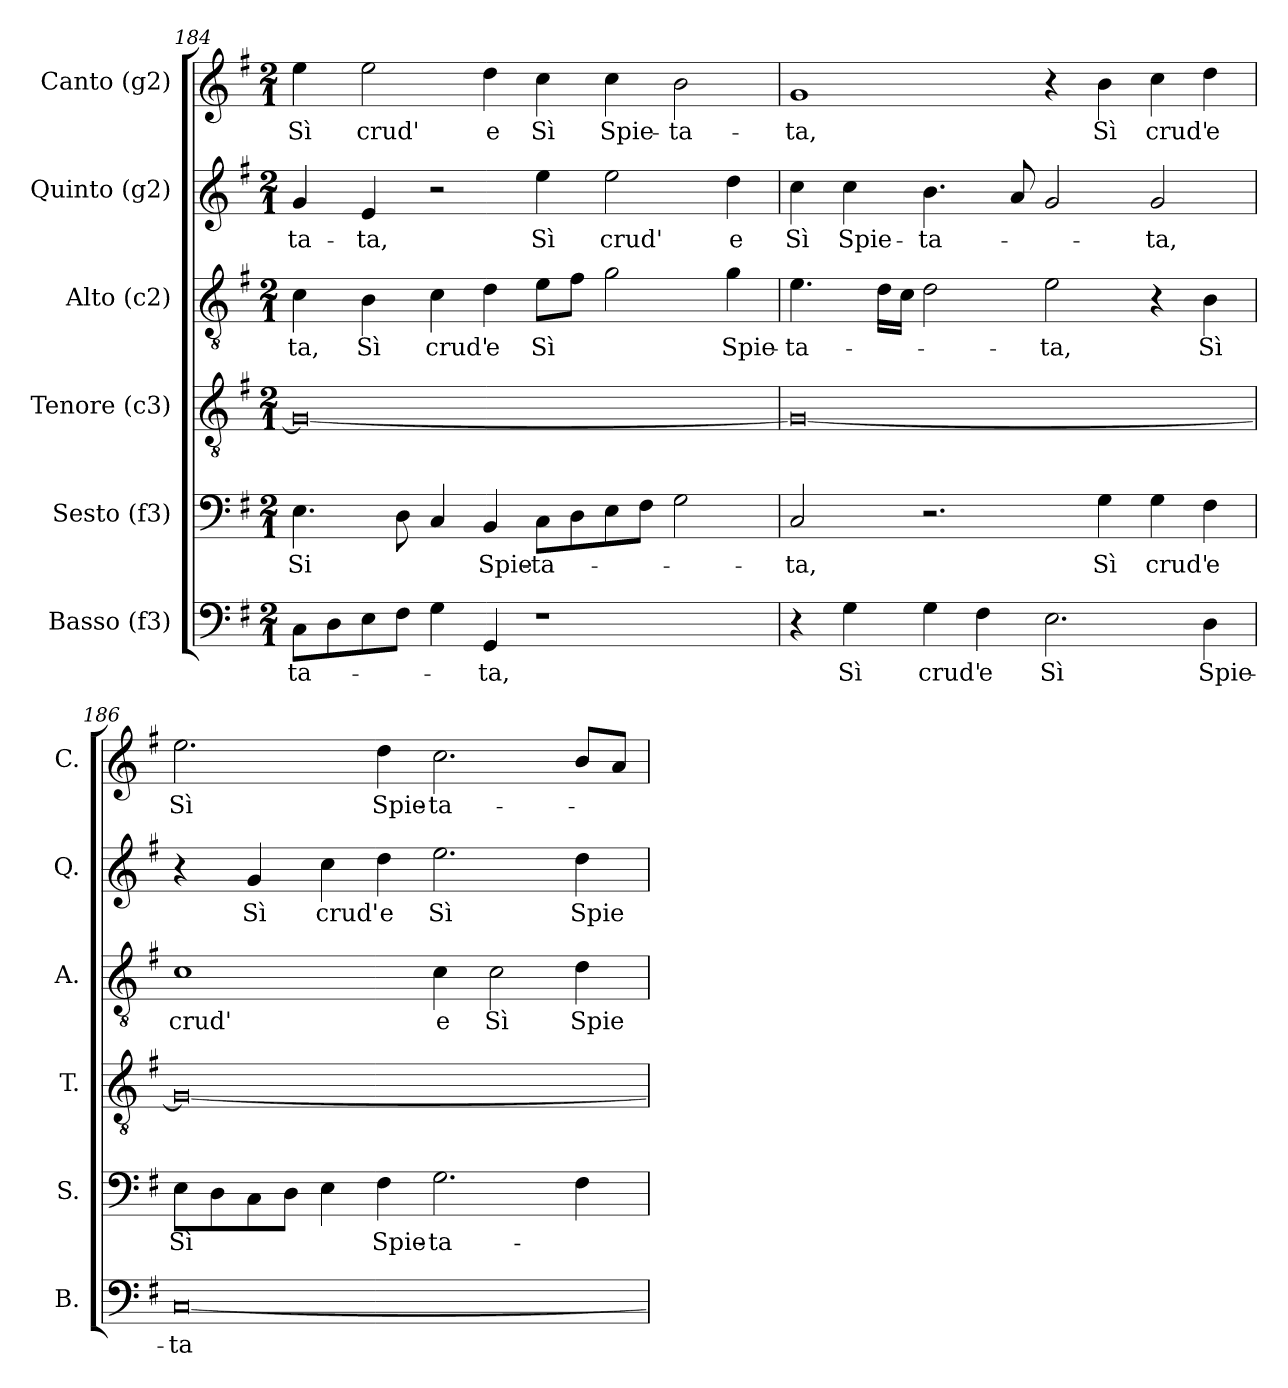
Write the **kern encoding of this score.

**kern	**text	**kern	**text	**kern	**kern	**text	**kern	**text	**kern	**text
*part6	*part6	*part5	*part5	*part4	*part3	*part3	*part2	*part2	*part1	*part1
*staff6	*staff6	*staff5	*staff5	*staff4	*staff3	*staff3	*staff2	*staff2	*staff1	*staff1
*I"Basso (f3)	*	*I"Sesto (f3)	*	*I"Tenore (c3)	*I"Alto (c2)	*	*I"Quinto (g2)	*	*I"Canto (g2)	*
*I'B.	*	*I'S.	*	*I'T.	*I'A.	*	*I'Q.	*	*I'C.	*
!!LO:PB:g=z
*clefF4	*	*clefF4	*	*clefGv2	*clefGv2	*	*clefG2	*	*clefG2	*
*k[f#]	*	*k[f#]	*	*k[f#]	*k[f#]	*	*k[f#]	*	*k[f#]	*
*G:	*	*G:	*	*G:	*G:	*	*G:	*	*G:	*
*M2/1	*	*M2/1	*	*M2/1	*M2/1	*	*M2/1	*	*M2/1	*
=184	=184	=184	=184	=184	=184	=184	=184	=184	=184	=184
!	!LO:LY:b:cj	!	!LO:LY:b:cj	!	!	!LO:LY:b:cj	!	!LO:LY:b:cj	!	!LO:LY:b:cj
8C\L	-ta-	4.E\	Si	0G_<	4c\	-ta,	4g/	-ta-	4ee\	Sì
8D\	.	.	.	.	.	.	.	.	.	.
!	!	!	!	!	!	!LO:LY:b:cj	!	!LO:LY:b:cj	!	!LO:LY:b:cj
8E\	.	.	.	.	4B\	Sì	4e/	-ta,	2ee\	crud'
8F#\J	.	8D\	.	.	.	.	.	.	.	.
!	!	!	!	!	!	!LO:LY:b:cj	!	!	!	!
4G\	.	4C/	.	.	4c\	crud'	2r	.	.	.
!	!LO:LY:b:cj	!	!LO:LY:b:cj	!	!	!LO:LY:b:cj	!	!	!	!LO:LY:b:cj
4GG/	-ta,	4BB/	Spie-	.	4d\	e	.	.	4dd\	e
!	!	!	!LO:LY:b:cj	!	!	!LO:LY:b:cj	!	!LO:LY:b:cj	!	!LO:LY:b:cj
1r	.	8C\L	-ta-	.	8e\L	Sì	4ee\	Sì	4cc\	Sì
.	.	8D\	.	.	8f#\J	.	.	.	.	.
!	!	!	!	!	!	!	!	!LO:LY:b:cj	!	!LO:LY:b:cj
.	.	8E\	.	.	2g\	.	2ee\	crud'	4cc\	Spie-
.	.	8F#\J	.	.	.	.	.	.	.	.
!	!	!	!	!	!	!	!	!	!	!LO:LY:b:cj
.	.	2G\	.	.	.	.	.	.	2b\	-ta-
!	!	!	!	!	!	!LO:LY:b:cj	!	!LO:LY:b:cj	!	!
.	.	.	.	.	4g\	Spie-	4dd\	e	.	.
=185	=185	=185	=185	=185	=185	=185	=185	=185	=185	=185
!	!	!	!LO:LY:b:cj	!	!	!LO:LY:b:cj	!	!LO:LY:b:cj	!	!LO:LY:b:cj
4r	.	2C/	-ta,	0G_>	4.e\	-ta-	4cc\	Sì	1g	-ta,
!	!LO:LY:b:cj	!	!	!	!	!	!	!LO:LY:b:cj	!	!
4G\	Sì	.	.	.	.	.	4cc\	Spie-	.	.
.	.	.	.	.	16d\L	.	.	.	.	.
.	.	.	.	.	16c\J	.	.	.	.	.
!	!LO:LY:b:cj	!	!	!	!	!	!	!LO:LY:b:cj	!	!
4G\	crud'	2.r	.	.	2d\	.	4.b\	-ta-	.	.
!	!LO:LY:b:cj	!	!	!	!	!	!	!	!	!
4F#\	e	.	.	.	.	.	.	.	.	.
.	.	.	.	.	.	.	8a/	.	.	.
!	!LO:LY:b:cj	!	!	!	!	!LO:LY:b:cj	!	!	!	!
2.E\	Sì	.	.	.	2e\	-ta,	2g/	.	4r	.
!	!	!	!LO:LY:b:cj	!	!	!	!	!	!	!LO:LY:b:cj
.	.	4G\	Sì	.	.	.	.	.	4b\	Sì
!	!	!	!LO:LY:b:cj	!	!	!	!	!LO:LY:b:cj	!	!LO:LY:b:cj
.	.	4G\	crud'	.	4r	.	2g/	-ta,	4cc\	crud'
!	!LO:LY:b:cj	!	!LO:LY:b:cj	!	!	!LO:LY:b:cj	!	!	!	!LO:LY:b:cj
4D\	Spie-	4F#\	e	.	4B\	Sì	.	.	4dd\	e
!!LO:LB:g=z
=186	=186	=186	=186	=186	=186	=186	=186	=186	=186	=186
!	!LO:LY:b:cj	!	!LO:LY:b:cj	!	!	!LO:LY:b:cj	!	!	!	!LO:LY:b:cj
[<0C	-ta-	8E\L	Sì	0G_<	1c	crud'	4r	.	2.ee\	Sì
.	.	8D\	.	.	.	.	.	.	.	.
!	!	!	!	!	!	!	!	!LO:LY:b:cj	!	!
.	.	8C\	.	.	.	.	4g/	Sì	.	.
.	.	8D\J	.	.	.	.	.	.	.	.
!	!	!	!	!	!	!	!	!LO:LY:b:cj	!	!
.	.	4E\	.	.	.	.	4cc\	crud'	.	.
!	!	!	!LO:LY:b:cj	!	!	!	!	!LO:LY:b:cj	!	!LO:LY:b:cj
.	.	4F#\	Spie-	.	.	.	4dd\	e	4dd\	Spie-
!	!	!	!LO:LY:b:cj	!	!	!LO:LY:b:cj	!	!LO:LY:b:cj	!	!LO:LY:b:cj
.	.	2.G\	-ta-	.	4c\	e	2.ee\	Sì	2.cc\	-ta-
!	!	!	!	!	!	!LO:LY:b:cj	!	!	!	!
.	.	.	.	.	2c\	Sì	.	.	.	.
!	!	!	!	!	!	!LO:LY:b:cj	!	!LO:LY:b:cj	!	!
.	.	4F#\	.	.	4d\	Spie-	4dd\	Spie-	8b/L	.
.	.	.	.	.	.	.	.	.	8a/J	.
=	=	=	=	=	=	=	=	=	=	=
*-	*-	*-	*-	*-	*-	*-	*-	*-	*-	*-
